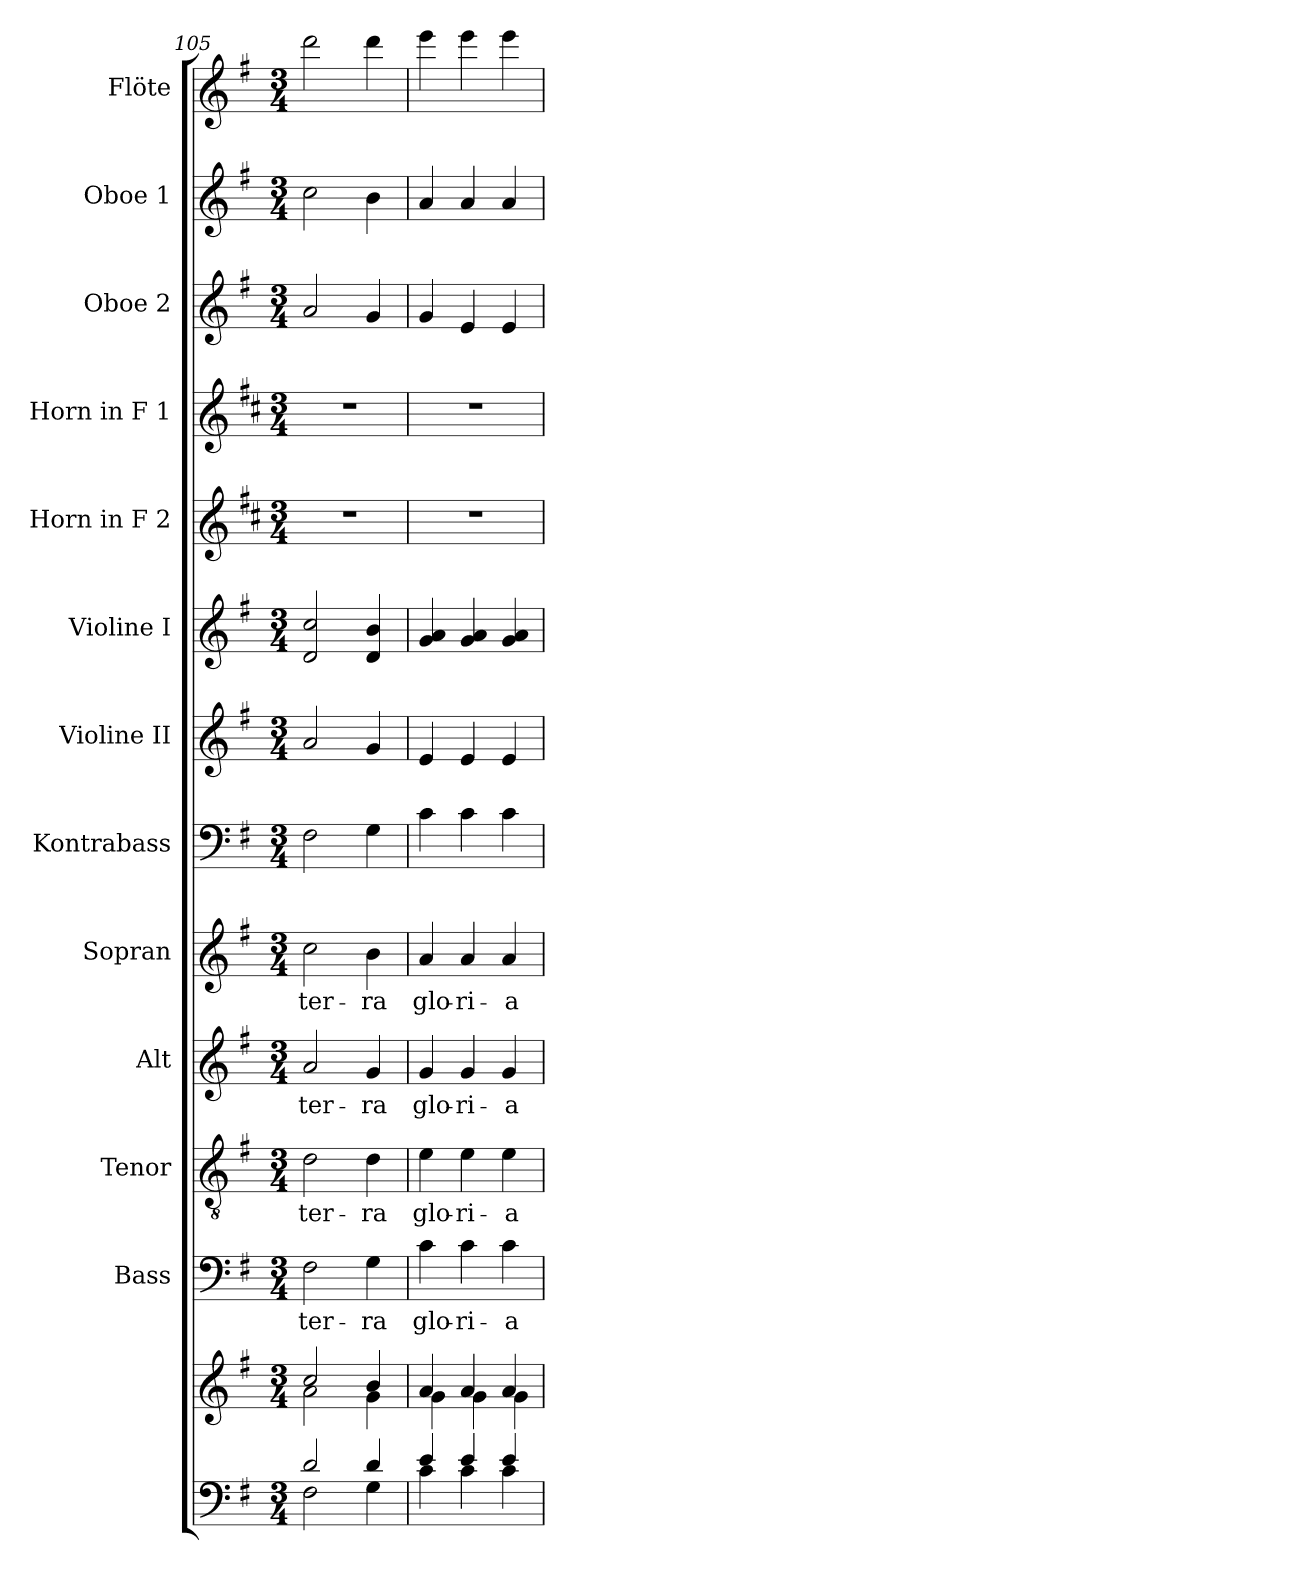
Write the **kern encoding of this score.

**kern	**kern	**kern	**text	**kern	**text	**kern	**text	**kern	**text	**kern	**kern	**kern	**kern	**kern	**kern	**kern	**kern
*part13	*part13	*part12	*part12	*part11	*part11	*part10	*part10	*part9	*part9	*part8	*part7	*part6	*part5	*part4	*part3	*part2	*part1
*staff14	*staff13	*staff12	*staff12	*staff11	*staff11	*staff10	*staff10	*staff9	*staff9	*staff8	*staff7	*staff6	*staff5	*staff4	*staff3	*staff2	*staff1
*	*	*I"Bass	*	*I"Tenor	*	*I"Alt	*	*I"Sopran	*	*I"Kontrabass	*I"Violine II	*I"Violine I	*I"Horn in F 2	*I"Horn in F 1	*I"Oboe 2	*I"Oboe 1	*I"Flöte
*	*	*I'B.	*	*I'T.	*	*I'A.	*	*I'S.	*	*I'Kb.	*I'Vl. II	*I'Vl. I	*	*	*I'Ob. 2	*I'Ob. 1	*I'Fl.
*clefF4	*clefG2	*clefF4	*	*clefGv2	*	*clefG2	*	*clefG2	*	*clefF4	*clefG2	*clefG2	*clefG2	*clefG2	*clefG2	*clefG2	*clefG2
*	*	*	*	*	*	*	*	*	*	*ITrd7c12	*	*	*ITrd4c7	*ITrd4c7	*	*	*
*k[f#]	*k[f#]	*k[f#]	*	*k[f#]	*	*k[f#]	*	*k[f#]	*	*k[f#]	*k[f#]	*k[f#]	*k[f#]	*k[f#]	*k[f#]	*k[f#]	*k[f#]
*G:	*G:	*G:	*	*G:	*	*G:	*	*G:	*	*G:	*G:	*G:	*G:	*G:	*G:	*G:	*G:
*M3/4	*M3/4	*M3/4	*	*M3/4	*	*M3/4	*	*M3/4	*	*M3/4	*M3/4	*M3/4	*M3/4	*M3/4	*M3/4	*M3/4	*M3/4
=105	=105	=105	=105	=105	=105	=105	=105	=105	=105	=105	=105	=105	=105	=105	=105	=105	=105
*^	*^	*	*	*	*	*	*	*	*	*	*	*	*	*	*	*	*
!	!	!	!	!	!LO:LY:b	!	!LO:LY:b	!	!LO:LY:b	!	!LO:LY:b	!	!	!	!	!	!	!	!
2d/	2F#\	2cc/	2a\	2F#\	ter-	2d\	ter-	2a/	ter-	2cc\	ter-	2FF#\	2a/	2d/ 2cc/	2.r	2.r	2a/	2cc\	2ddd\
!	!	!	!	!	!LO:LY:b	!	!LO:LY:b	!	!LO:LY:b	!	!LO:LY:b	!	!	!	!	!	!	!	!
4d/	4G\	4b/	4g\	4G\	-ra	4d\	-ra	4g/	-ra	4b\	-ra	4GG\	4g/	4d/ 4b/	.	.	4g/	4b\	4ddd\
=106	=106	=106	=106	=106	=106	=106	=106	=106	=106	=106	=106	=106	=106	=106	=106	=106	=106	=106	=106
!	!	!	!	!	!LO:LY:b	!	!LO:LY:b	!	!LO:LY:b	!	!LO:LY:b	!	!	!	!	!	!	!	!
4e/	4c\	4a/	4g\	4c\	glo-	4e\	glo-	4g/	glo-	4a/	glo-	4C\	4e/	4g/ 4a/	2.r	2.r	4g/	4a/	4eee\
!	!	!	!	!	!LO:LY:b	!	!LO:LY:b	!	!LO:LY:b	!	!LO:LY:b	!	!	!	!	!	!	!	!
4e/	4c\	4a/	4g\	4c\	-ri-	4e\	-ri-	4g/	-ri-	4a/	-ri-	4C\	4e/	4g/ 4a/	.	.	4e/	4a/	4eee\
!	!	!	!	!	!LO:LY:b	!	!LO:LY:b	!	!LO:LY:b	!	!LO:LY:b	!	!	!	!	!	!	!	!
4e/	4c\	4a/	4g\	4c\	-a	4e\	-a	4g/	-a	4a/	-a	4C\	4e/	4g/ 4a/	.	.	4e/	4a/	4eee\
*v	*v	*	*	*	*	*	*	*	*	*	*	*	*	*	*	*	*	*	*
*	*v	*v	*	*	*	*	*	*	*	*	*	*	*	*	*	*	*	*
=	=	=	=	=	=	=	=	=	=	=	=	=	=	=	=	=	=
*-	*-	*-	*-	*-	*-	*-	*-	*-	*-	*-	*-	*-	*-	*-	*-	*-	*-
